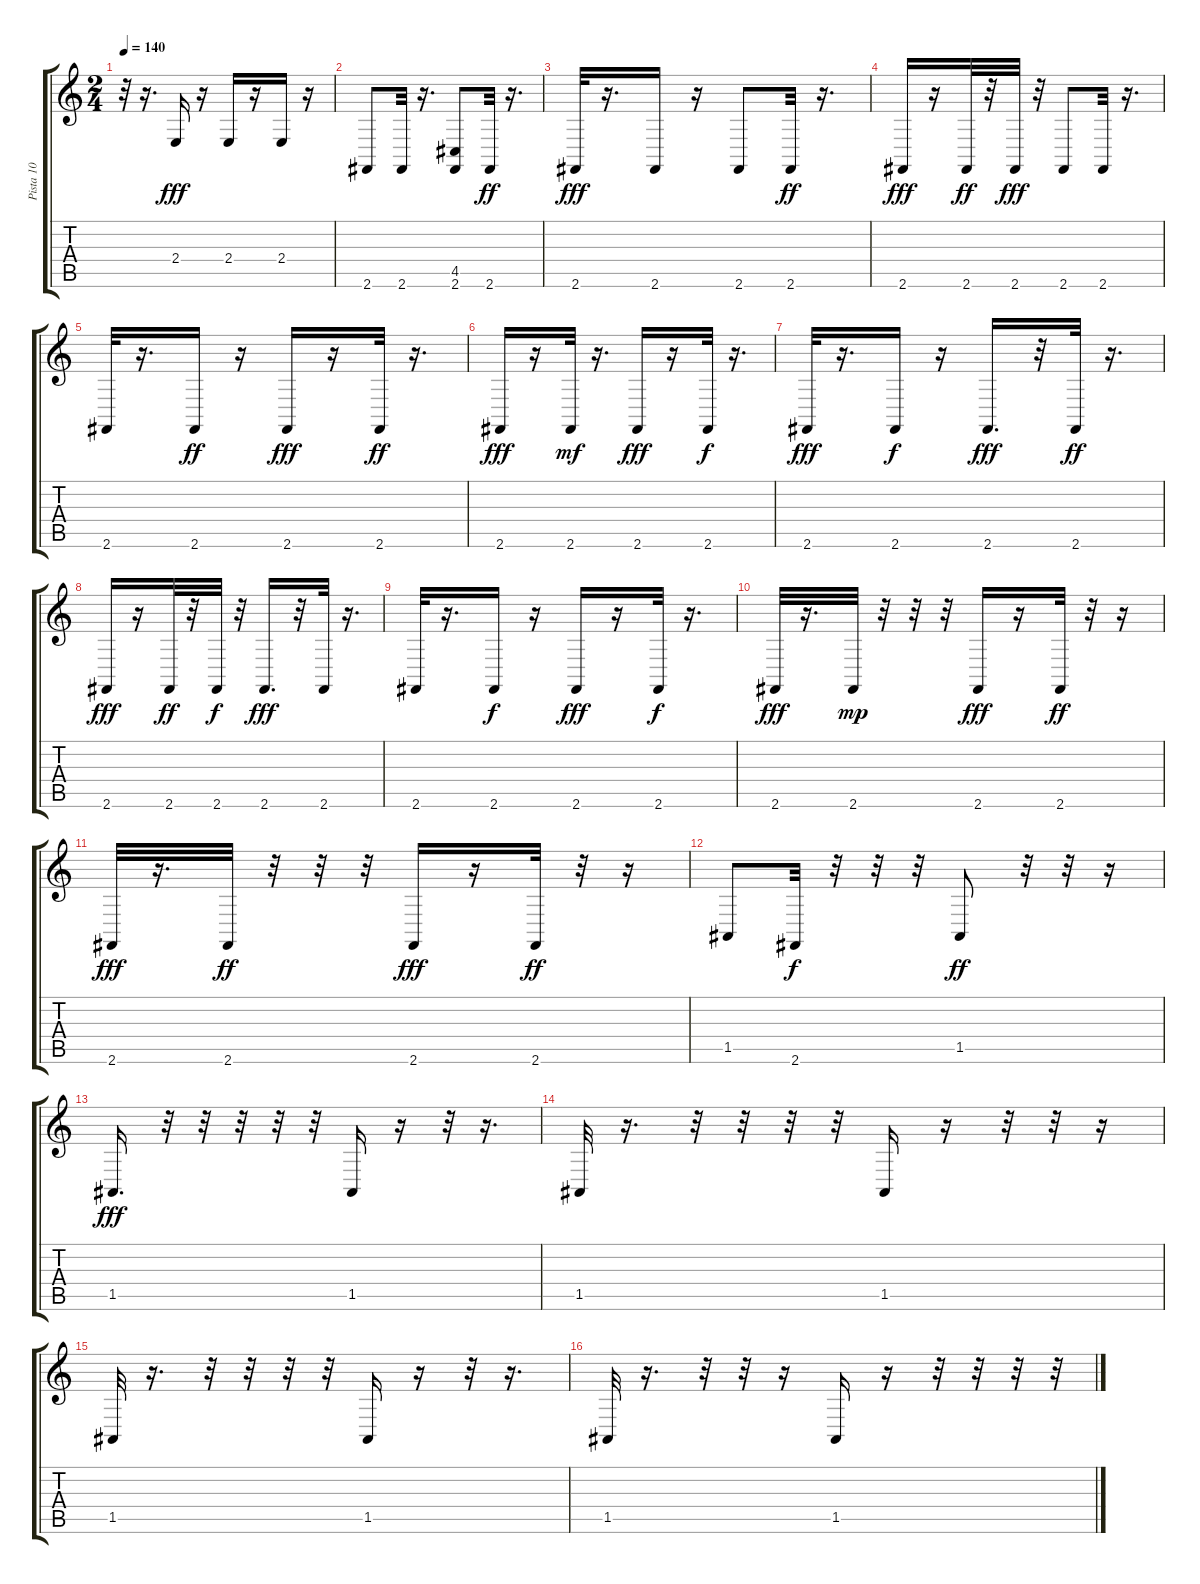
\track ("Pista 10" "Pista 10") {instrument acousticgrandpiano}
\staff {score tabs}
\tuning (E4 B3 G3 D3 A2 E2) {hide}
\ts (2 4)
\tempo 140
\clef g2
\ks c
r.32{dy ff} r.16{d} 2.4.16{dy fff} r.16 2.4.16 r.16 2.4.16 r.16 |
2.6.8 2.6.32 r.16{d} (4.5 2.6).8 2.6.32{dy ff} r.16{d} |
2.6.32{dy fff} r.16{d} 2.6.16 r.16 2.6.8 2.6.32{dy ff} r.16{d} |
2.6.16{dy fff} r.16 2.6.32{dy ff} r.32 2.6.32{dy fff} r.32 2.6.8 2.6.32 r.16{d} |
2.6.32 r.16{d} 2.6.16{dy ff} r.16 2.6.16{dy fff} r.16 2.6.32{dy ff} r.16{d} |
2.6.16{dy fff} r.16 2.6.32{dy mf} r.16{d} 2.6.16{dy fff} r.16 2.6.32{dy f} r.16{d} |
2.6.32{dy fff} r.16{d} 2.6.16{dy f} r.16 2.6.16{d dy fff} r.32 2.6.32{dy ff} r.16{d} |
2.6.16{dy fff} r.16 2.6.32{dy ff} r.32 2.6.32{dy f} r.32 2.6.16{d dy fff} r.32 2.6.32 r.16{d} |
2.6.32 r.16{d} 2.6.16{dy f} r.16 2.6.16{dy fff} r.16 2.6.32{dy f} r.16{d} |
2.6.32{dy fff} r.16{d} 2.6.32{dy mp} r.32 r.32 r.32 2.6.16{dy fff} r.16 2.6.32{dy ff} r.32 r.16 |
2.6.32{dy fff} r.16{d} 2.6.32{dy ff} r.32 r.32 r.32 2.6.16{dy fff} r.16 2.6.32{dy ff} r.32 r.16 |
1.5.8 2.6.32{dy f} r.32 r.32 r.32 1.5.8{dy ff} r.32 r.32 r.16 |
1.5.16{d dy fff} r.32 r.32 r.32 r.32 r.32 1.5.16 r.16 r.32 r.16{d} |
1.5.32 r.16{d} r.32 r.32 r.32 r.32 1.5.16 r.16 r.32 r.32 r.16 |
1.5.32 r.16{d} r.32 r.32 r.32 r.32 1.5.16 r.16 r.32 r.16{d} |
1.5.32 r.16{d} r.32 r.32 r.16 1.5.16 r.16 r.32 r.32 r.32 r.32
